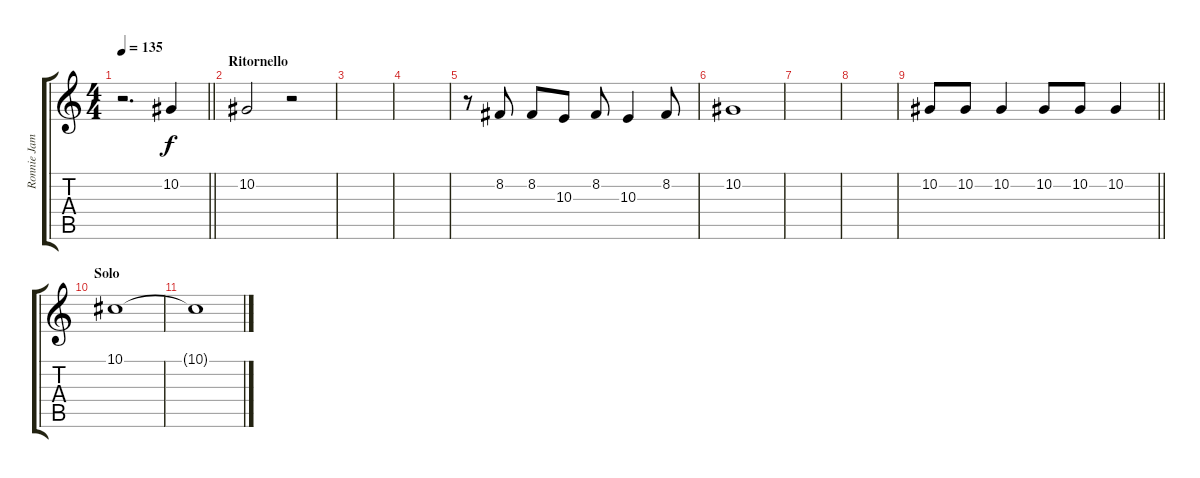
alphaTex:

\track ("Ronnie James Dio" "Ronnie Jam") {instrument altosax}
\staff {score tabs}
\tuning (Eb4 Bb3 Gb3 Db3 Ab2 Eb2) {hide}
\ts (4 4)
\tempo 135
\clef g2
\barLineRight lightlight
\ks c
r.2{d dy f} 10.2.4 |
\section ("" "Ritornello")
10.2.2 r.2 |
|
|
r.8 8.2.8 8.2.8 10.3.8 8.2.8 10.3.4 8.2.8 |
10.2.1 |
|
|
\barLineRight lightlight
10.2.8 10.2.8 10.2.4 10.2.8 10.2.8 10.2.4 |
\section ("" "Solo")
10.1.1 |
10.1{t}.1
